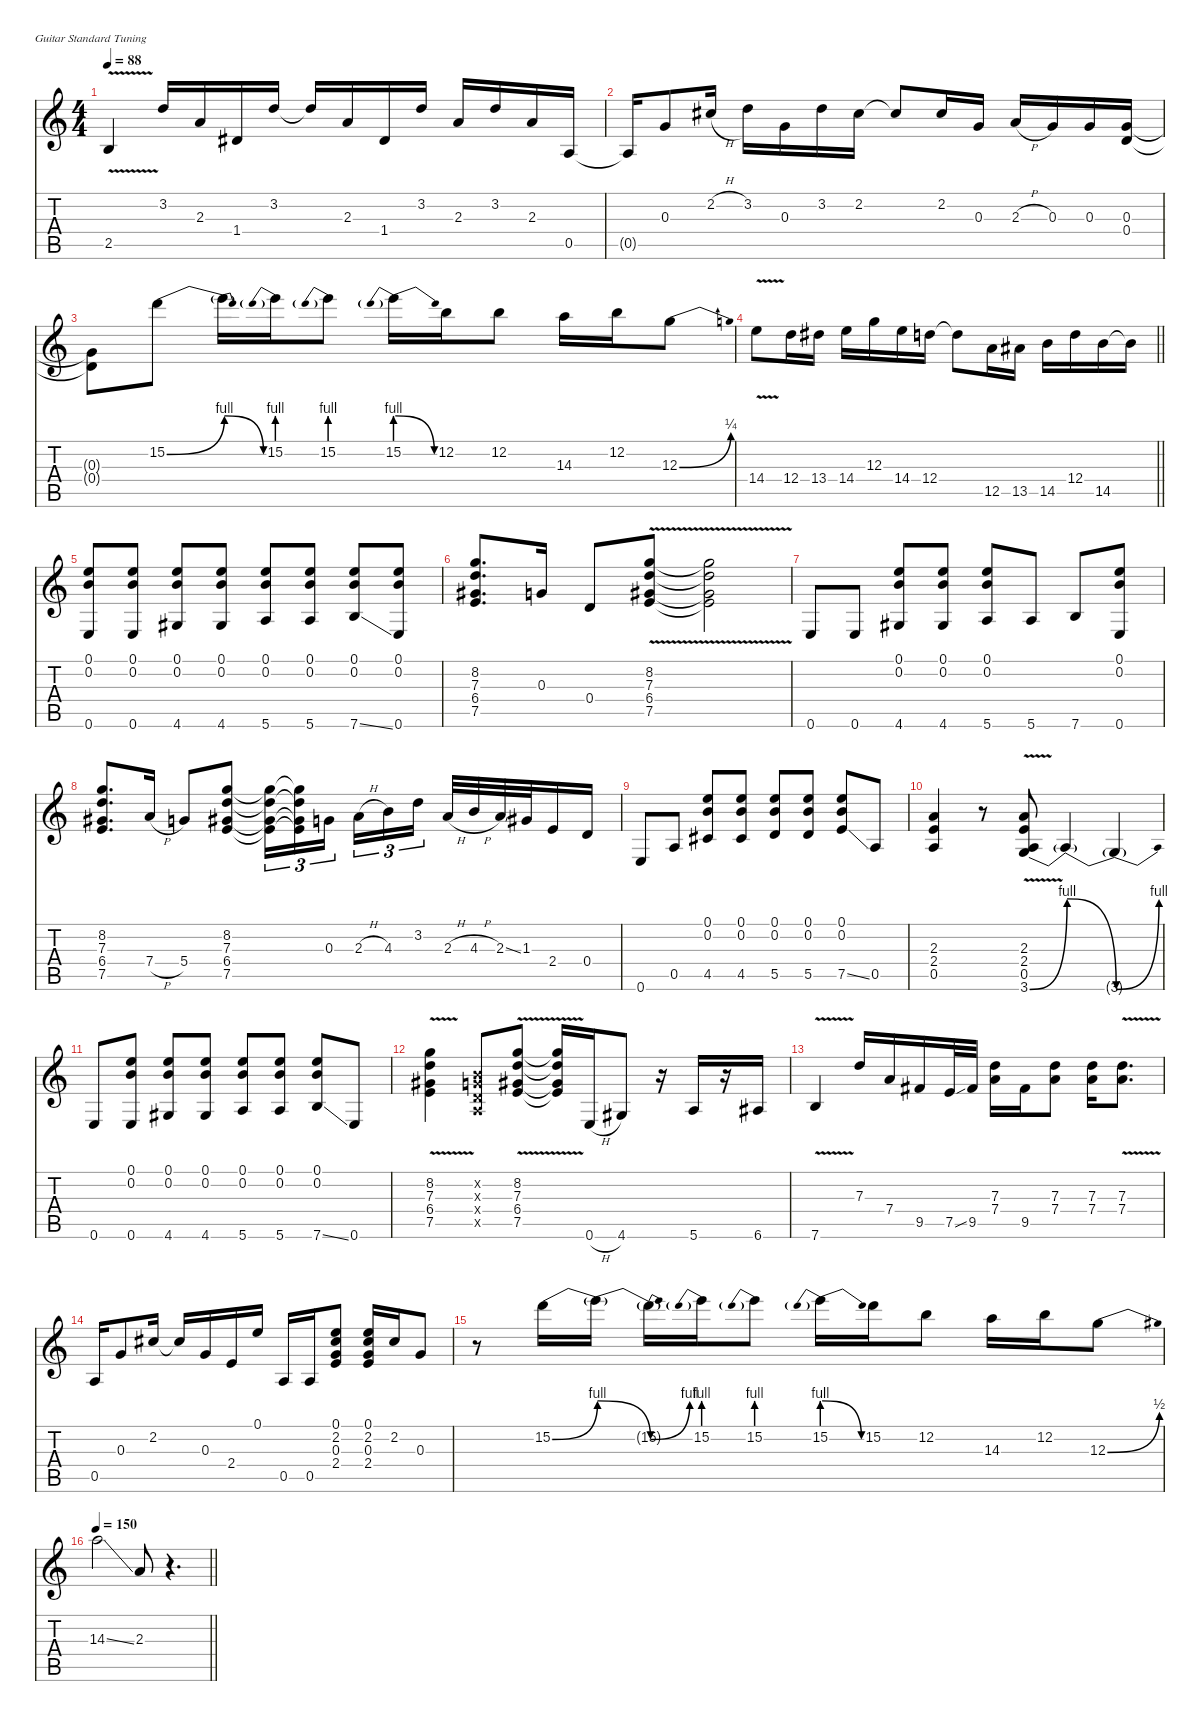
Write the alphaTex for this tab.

\defaultSystemsLayout 4
\hideDynamics
\bracketExtendMode nobrackets
\singleTrackTrackNamePolicy hidden
\multiTrackTrackNamePolicy hidden
\firstSystemTrackNameMode fullname
\firstSystemTrackNameOrientation horizontal
\otherSystemsTrackNameOrientation horizontal
\track ("Pagey" "dist.guit.") {mute instrument distortionguitar}
\staff {score tabs}
\tuning (E4 B3 G3 D3 A2 E2)
\ts (4 4)
\tempo 88
\clef g2
\ks c
2.5{v}.4{dy f beam Up} 3.2.16{beam Up} 2.3.16{beam Up} 1.4{acc #}.16{beam Up} 3.2.16{beam Up} 3.2{t}.16{beam Up} 2.3.16{beam Up} 1.4{acc #}.16{beam Up} 3.2.16{beam Up} 2.3.16{beam Up} 3.2.16{beam Up} 2.3.16{beam Up} 0.5.16{beam Up} |
0.5{t}.16{beam Up} 0.3.8{beam Up} 2.2{h acc #}.16{beam Up} 3.2.16{beam Down} 0.3.16{beam Down} 3.2.16{beam Down} 2.2{acc #}.16{beam Down} 2.2{t acc #}.8{beam Up} 2.2{acc #}.16{beam Up} 0.3.16{beam Up} 2.3{h}.16{beam Up} 0.3.16{beam Up} 0.3.16{beam Up} (0.3 0.4).16{beam Up} |
(0.3{t} 0.4{t}).8{beam Down} 15.2{be (bend 0 0 60 4)}.8{beam Down} 15.2{be (release 0 4 60 0) t}.16{beam Down} 15.2{be (prebend 0 4 60 4)}.16{beam Down} 15.2{be (prebend 0 4 60 4)}.8{beam Down} 15.2{be (prebendrelease 0 4 39.999998399999996 0)}.16{beam Down} 12.2.16{beam Down} 12.2.8{beam Down} 14.3.16{beam Down} 12.2.16{beam Down} 12.3{be (bend 0 0 30 1)}.8{beam Down} |
\barLineRight lightlight
14.4{v}.8{beam Down} 12.4.16{beam Down} 13.4{acc #}.16{beam Down} 14.4.16{beam Down} 12.3.16{beam Down} 14.4.16{beam Down} 12.4.16{beam Down} 12.4{t}.8{beam Down} 12.5.16{beam Down} 13.5{acc #}.16{beam Down} 14.5.16{beam Down} 12.4.16{beam Down} 14.5.16{beam Down} 14.5{t}.16{beam Down} |
(0.1 0.2 0.6).8{beam Up} (0.1 0.2 0.6).8{beam Up} (0.1 0.2 4.6{acc #}).8{beam Up} (0.1 0.2 4.6{acc #}).8{beam Up} (0.1 0.2 5.6).8{beam Up} (0.1 0.2 5.6).8{beam Up} (0.1 0.2 7.6{ss}).8{beam Up} (0.1 0.2 0.6).8{beam Up} |
(8.2 7.3 6.4{acc #} 7.5).8{d beam Up} 0.3.16{beam Up} 0.4.8{beam Up} (8.2{v} 7.3{v} 6.4{v acc #} 7.5{v}).8{beam Up} (8.2{v t} 7.3{v t} 6.4{v t acc #} 7.5{v t}).2{beam Down} |
0.6.8{beam Up} 0.6.8{beam Up} (0.1 0.2 4.6{acc #}).8{beam Up} (0.1 0.2 4.6{acc #}).8{beam Up} (0.1 0.2 5.6).8{beam Up} 5.6.8{beam Up} 7.6.8{beam Up} (0.1 0.2 0.6).8{beam Up} |
(8.2 7.3 6.4{acc #} 7.5).8{d beam Up} 7.4{h}.16{beam Up} 5.4.8{beam Up} (8.2 7.3 6.4{acc #} 7.5).8{beam Up} (8.2{t} 7.3{t} 6.4{t acc #} 7.5{t}).16{tu (3 2) beam Down} (8.2{t} 7.3{t} 6.4{t acc #} 7.5{t}).16{tu (3 2) beam Down} 0.3.16{tu (3 2) beam Down} 2.3{h}.16{tu (3 2) beam Down} 4.3.16{tu (3 2) beam Down} 3.2.16{tu (3 2) beam Down} 2.3{h}.32{beam Up} 4.3{h}.32{beam Up} 2.3{ss}.32{beam Up} 1.3{acc #}.32{beam Up} 2.4.16{beam Up} 0.4.16{beam Up} |
0.6.8{beam Up} 0.5.8{beam Up} (0.1 0.2 4.5{acc #}).8{beam Up} (0.1 0.2 4.5{acc #}).8{beam Up} (0.1 0.2 5.5).8{beam Up} (0.1 0.2 5.5).8{beam Up} (0.1 0.2 7.5{ss}).8{beam Up} 0.5.8{beam Up} |
(2.3 2.4 0.5).4{beam Up} r.8{beam Up} (2.3{v} 2.4{v} 0.5{v} 3.6{be (bend 0 0 60 4)}).8{beam Up} 3.6{be (release 0 4 60 0) t}.4{beam Up} 3.6{be (bend 0 0 60 4) t}.4{beam Up} |
0.6.8{beam Up} (0.1 0.2 0.6).8{beam Up} (0.1 0.2 4.6{acc #}).8{beam Up} (0.1 0.2 4.6{acc #}).8{beam Up} (0.1 0.2 5.6).8{beam Up} (0.1 0.2 5.6).8{beam Up} (0.1 0.2 7.6{ss}).8{beam Up} 0.6.8{beam Up} |
(8.2{v} 7.3{v} 6.4{v acc #} 7.5{v}).4{beam Down} (0.2{x} 0.3{x} 0.4{x} 0.5{x}).8{beam Up} (8.2{v} 7.3{v} 6.4{v acc #} 7.5{v}).8{beam Up} (8.2{v t} 7.3{v t} 6.4{v t acc #} 7.5{v t}).16{beam Up} 0.6{h}.16{beam Up} 4.6{acc #}.8{beam Up} r.16{beam Up} 5.6.16{beam Up} r.16{beam Up} 6.6{acc #}.16{beam Up} |
7.6{v}.4{beam Up} 7.3.16{beam Up} 7.4.16{beam Up} 9.5{acc #}.16{beam Up} 7.5{ss}.32{beam Up} 9.5{acc #}.32{beam Up} (7.3 7.4).16{beam Down} 9.5{acc #}.16{beam Down} (7.3 7.4).8{beam Down} (7.3 7.4).16{beam Down} (7.3{v} 7.4{v}).8{d beam Down} |
0.5.16{beam Up} 0.3.8{beam Up} 2.2{acc #}.16{beam Up} 2.2{t acc #}.16{beam Up} 0.3.16{beam Up} 2.4.16{beam Up} 0.1.16{beam Up} 0.5.16{beam Up} 0.5.16{beam Up} (0.1 2.2{acc #} 0.3 2.4).8{beam Up} (0.1 2.2{acc #} 0.3 2.4).16{beam Up} 2.2{acc #}.16{beam Up} 0.3.8{beam Up} |
r.8{beam Down} 15.2{be (bend 0 0 60 4)}.16{beam Down} 15.2{be (release 0 4 60 0) t}.16{beam Down} 15.2{be (bend 0 0 60 4) t}.16{beam Down} 15.2{be (prebend 0 4 60 4)}.16{beam Down} 15.2{be (prebend 0 4 60 4)}.8{beam Down} 15.2{be (prebendrelease 0 4 39.999998399999996 0)}.16{beam Down} 15.2.16{beam Down} 12.2.8{beam Down} 14.3.16{beam Down} 12.2.16{beam Down} 12.3{be (bend 0 0 30 2)}.8{beam Down} |
\tempo 150
\barLineRight lightlight
14.3{ss}.2{beam Down} 2.3.8{beam Up} r.4{d beam Up}
